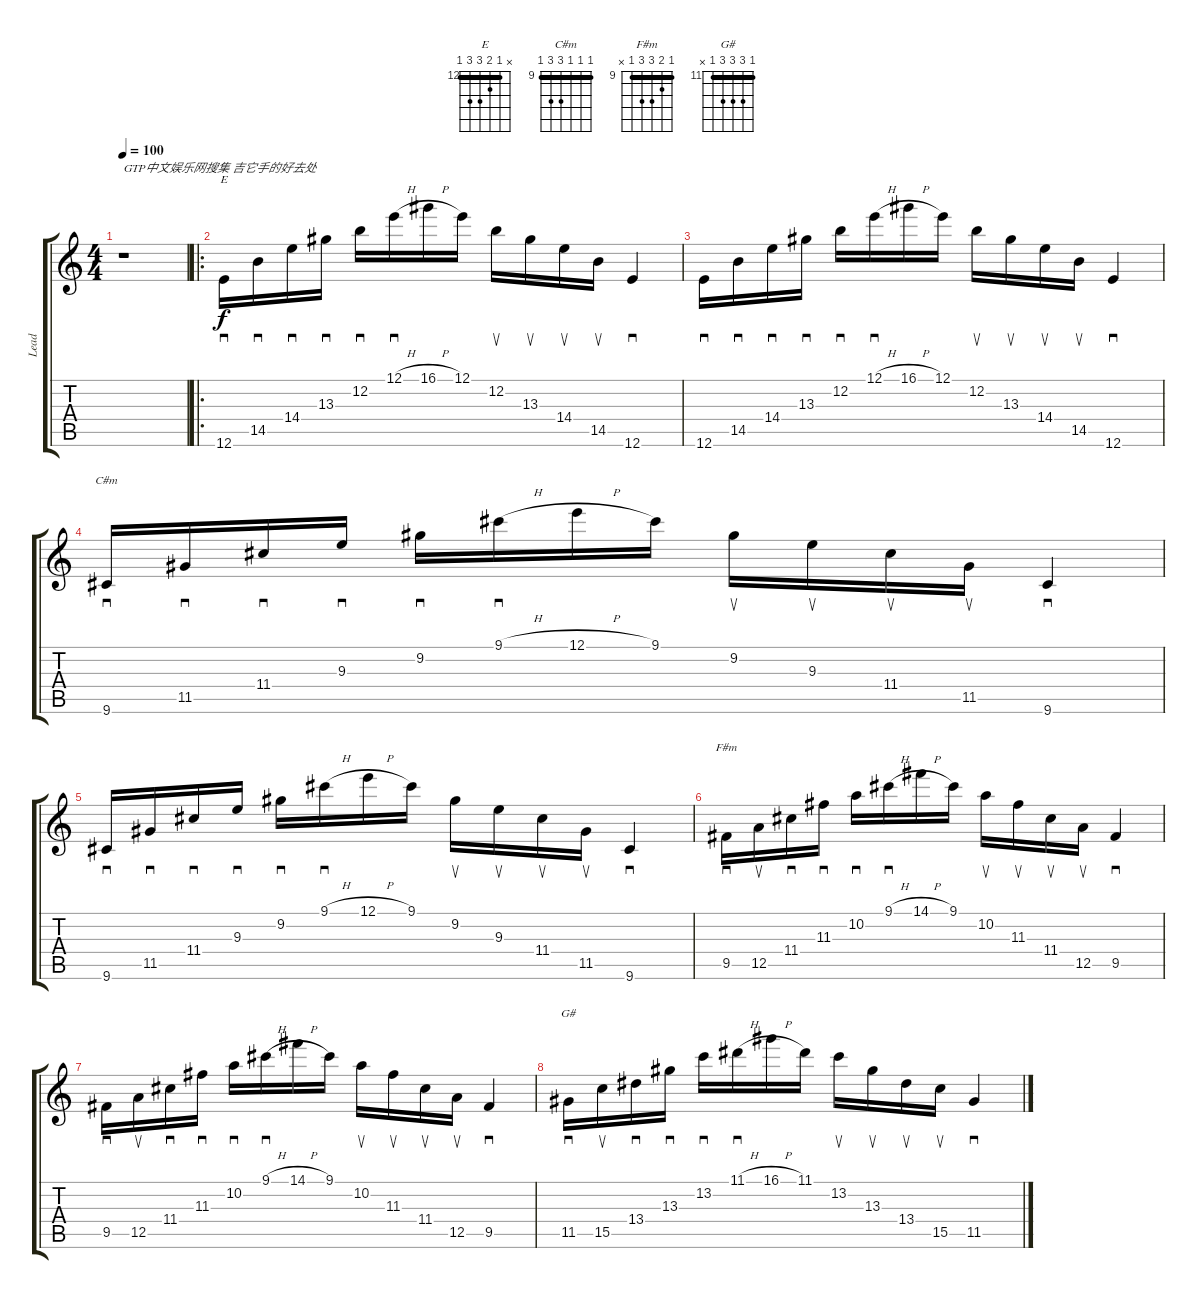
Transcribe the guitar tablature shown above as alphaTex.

\track ("Lead" "Lead") {instrument distortionguitar}
\staff {score tabs}
\tuning (E4 B3 G3 D3 A2 E2) {hide}
\chord ("E" x 12 13 14 14 12) {firstfret 12 barre 12}
\chord ("C#m" 9 9 9 11 11 9) {firstfret 9 barre 9}
\chord ("F#m" 9 10 11 11 9 x) {firstfret 9 barre 9}
\chord ("G#" 11 13 13 13 11 x) {firstfret 11 barre 11}
\ts (4 4)
\tempo 100
\clef g2
\ks c
r.1{txt "GTP中文娱乐网搜集 吉它手的好去处" dy f instrument distortionguitar} |
\ro
12.6.16{sd ch "E"} 14.5.16{sd} 14.4.16{sd} 13.3.16{sd} 12.2.16{sd} 12.1{h}.16{sd} 16.1{h}.16 12.1.16 12.2.16{su} 13.3.16{su} 14.4.16{su} 14.5.16{su} 12.6.4{sd} |
12.6.16{sd} 14.5.16{sd} 14.4.16{sd} 13.3.16{sd} 12.2.16{sd} 12.1{h}.16{sd} 16.1{h}.16 12.1.16 12.2.16{su} 13.3.16{su} 14.4.16{su} 14.5.16{su} 12.6.4{sd} |
9.6.16{sd ch "C#m"} 11.5.16{sd} 11.4.16{sd} 9.3.16{sd} 9.2.16{sd} 9.1{h}.16{sd} 12.1{h}.16 9.1.16 9.2.16{su} 9.3.16{su} 11.4.16{su} 11.5.16{su} 9.6.4{sd} |
9.6.16{sd} 11.5.16{sd} 11.4.16{sd} 9.3.16{sd} 9.2.16{sd} 9.1{h}.16{sd} 12.1{h}.16 9.1.16 9.2.16{su} 9.3.16{su} 11.4.16{su} 11.5.16{su} 9.6.4{sd} |
9.5.16{sd ch "F#m"} 12.5.16{su} 11.4.16{sd} 11.3.16{sd} 10.2.16{sd} 9.1{h}.16{sd} 14.1{h}.16 9.1.16 10.2.16{su} 11.3.16{su} 11.4.16{su} 12.5.16{su} 9.5.4{sd} |
9.5.16{sd} 12.5.16{su} 11.4.16{sd} 11.3.16{sd} 10.2.16{sd} 9.1{h}.16{sd} 14.1{h}.16 9.1.16 10.2.16{su} 11.3.16{su} 11.4.16{su} 12.5.16{su} 9.5.4{sd} |
11.5.16{sd ch "G#"} 15.5.16{su} 13.4.16{sd} 13.3.16{sd} 13.2.16{sd} 11.1{h}.16{sd} 16.1{h}.16 11.1.16 13.2.16{su} 13.3.16{su} 13.4.16{su} 15.5.16{su} 11.5.4{sd}
